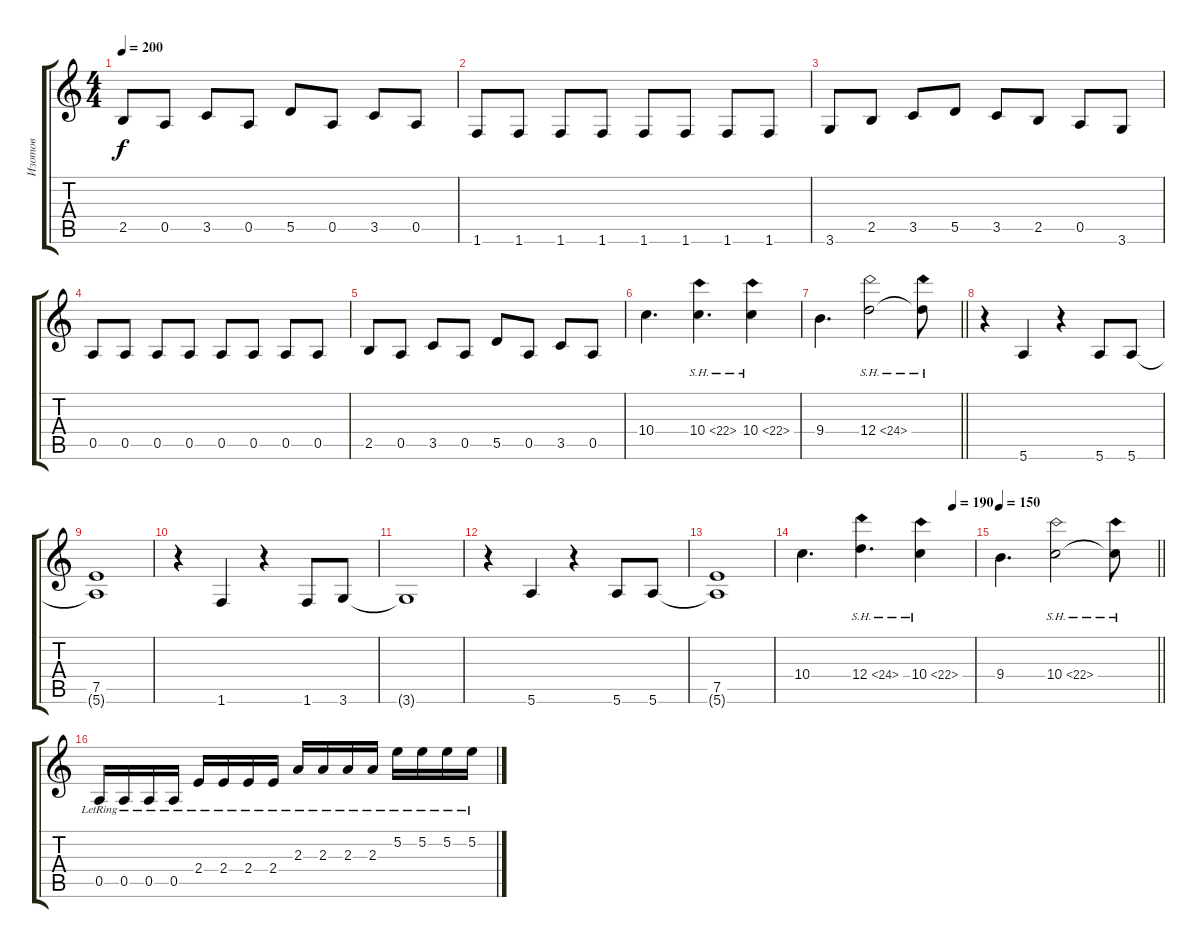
\track ("Изотов" "Изотов") {instrument electricbasspick}
\staff {score tabs}
\tuning (E4 B3 G3 D3 A2 E2) {hide}
\ts (4 4)
\tempo 200
\clef g2
\ks c
2.5.8{dy f} 0.5.8 3.5.8 0.5.8 5.5.8 0.5.8 3.5.8 0.5.8 |
1.6.8 1.6.8 1.6.8 1.6.8 1.6.8 1.6.8 1.6.8 1.6.8 |
3.6.8 2.5.8 3.5.8 5.5.8 3.5.8 2.5.8 0.5.8 3.6.8 |
0.5.8 0.5.8 0.5.8 0.5.8 0.5.8 0.5.8 0.5.8 0.5.8 |
2.5.8 0.5.8 3.5.8 0.5.8 5.5.8 0.5.8 3.5.8 0.5.8 |
10.4.4{d} 10.4{sh 12}.4{d} 10.4{sh 12}.4 |
\barLineRight lightlight
9.4.4{d} 12.4{sh 12}.2 12.4{sh 12 t}.8 |
r.4 5.6.4 r.4 5.6.8 5.6.8 |
(7.5 5.6{t}).1 |
r.4 1.6.4 r.4 1.6.8 3.6.8 |
3.6{t}.1 |
r.4 5.6.4 r.4 5.6.8 5.6.8 |
(7.5 5.6{t}).1 |
\tempo (190 0.875)
10.4.4{d} 12.4{sh 12}.4{d} 10.4{sh 12}.4 |
\tempo 150
\barLineRight lightlight
9.4.4{d} 10.4{sh 12}.2 10.4{sh 12 t}.8 |
0.5{lr}.16{volume 0} 0.5{lr}.16 0.5{lr}.16 0.5{lr}.16 2.4{lr}.16 2.4{lr}.16 2.4{lr}.16 2.4{lr}.16 2.3{lr}.16 2.3{lr}.16 2.3{lr}.16 2.3{lr}.16 5.2{lr}.16 5.2{lr}.16 5.2{lr}.16 5.2{lr}.16
